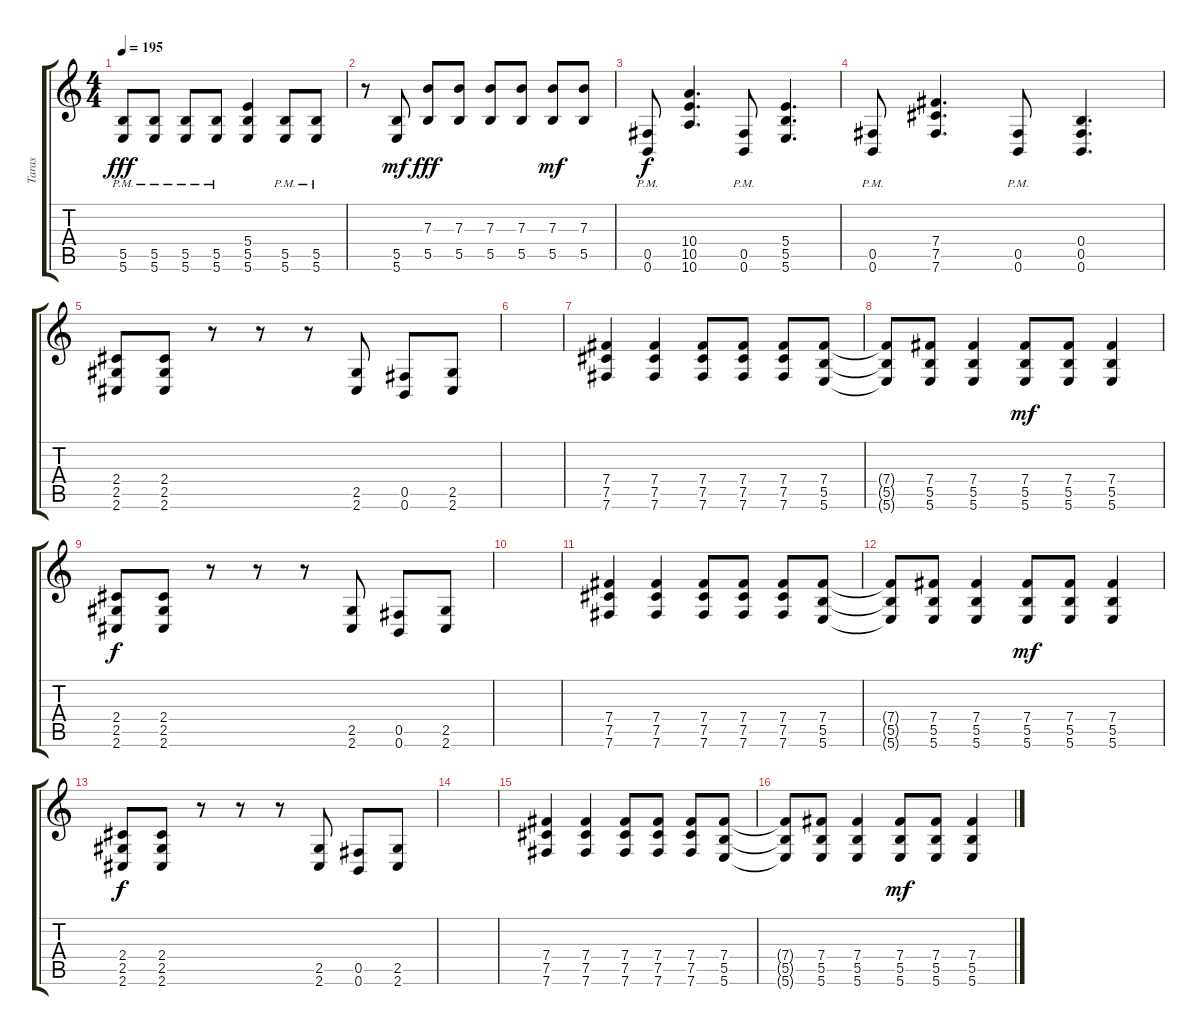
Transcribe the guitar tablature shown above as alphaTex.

\track ("Taras" "Taras") {instrument distortionguitar}
\staff {score tabs}
\tuning (Db4 Ab3 E3 B2 Gb2 B1) {hide}
\ts (4 4)
\tempo 195
\clef g2
\ks c
(5.5{pm} 5.6{pm}).8{dy fff} (5.5{pm} 5.6{pm}).8 (5.5{pm} 5.6{pm}).8 (5.5{pm} 5.6{pm}).8 (5.4 5.5 5.6).4 (5.5{pm} 5.6{pm}).8 (5.5{pm} 5.6{pm}).8 |
r.8 (5.5 5.6).8{dy mf} (7.3 5.5).8{dy fff} (7.3 5.5).8 (7.3 5.5).8 (7.3 5.5).8 (7.3 5.5).8{dy mf} (7.3 5.5).8 |
(0.5{pm} 0.6{pm}).8{dy f} (10.4 10.5 10.6).4{d} (0.5{pm} 0.6{pm}).8 (5.4 5.5 5.6).4{d} |
(0.5{pm} 0.6{pm}).8 (7.4 7.5 7.6).4{d} (0.5{pm} 0.6{pm}).8 (0.4 0.5 0.6).4{d} |
(2.4 2.5 2.6).8 (2.4 2.5 2.6).8 r.8 r.8 r.8 (2.5 2.6).8 (0.5 0.6).8 (2.5 2.6).8 |
|
(7.4 7.5 7.6).4 (7.4 7.5 7.6).4 (7.4 7.5 7.6).8 (7.4 7.5 7.6).8 (7.4 7.5 7.6).8 (7.4 5.5 5.6).8 |
(7.4{t} 5.5{t} 5.6{t}).8 (7.4 5.5 5.6).8 (7.4 5.5 5.6).4 (7.4 5.5 5.6).8{dy mf} (7.4 5.5 5.6).8 (7.4 5.5 5.6).4 |
(2.4 2.5 2.6).8{dy f} (2.4 2.5 2.6).8 r.8 r.8 r.8 (2.5 2.6).8 (0.5 0.6).8 (2.5 2.6).8 |
|
(7.4 7.5 7.6).4 (7.4 7.5 7.6).4 (7.4 7.5 7.6).8 (7.4 7.5 7.6).8 (7.4 7.5 7.6).8 (7.4 5.5 5.6).8 |
(7.4{t} 5.5{t} 5.6{t}).8 (7.4 5.5 5.6).8 (7.4 5.5 5.6).4 (7.4 5.5 5.6).8{dy mf} (7.4 5.5 5.6).8 (7.4 5.5 5.6).4 |
(2.4 2.5 2.6).8{dy f} (2.4 2.5 2.6).8 r.8 r.8 r.8 (2.5 2.6).8 (0.5 0.6).8 (2.5 2.6).8 |
|
(7.4 7.5 7.6).4 (7.4 7.5 7.6).4 (7.4 7.5 7.6).8 (7.4 7.5 7.6).8 (7.4 7.5 7.6).8 (7.4 5.5 5.6).8 |
(7.4{t} 5.5{t} 5.6{t}).8 (7.4 5.5 5.6).8 (7.4 5.5 5.6).4 (7.4 5.5 5.6).8{dy mf} (7.4 5.5 5.6).8 (7.4 5.5 5.6).4
